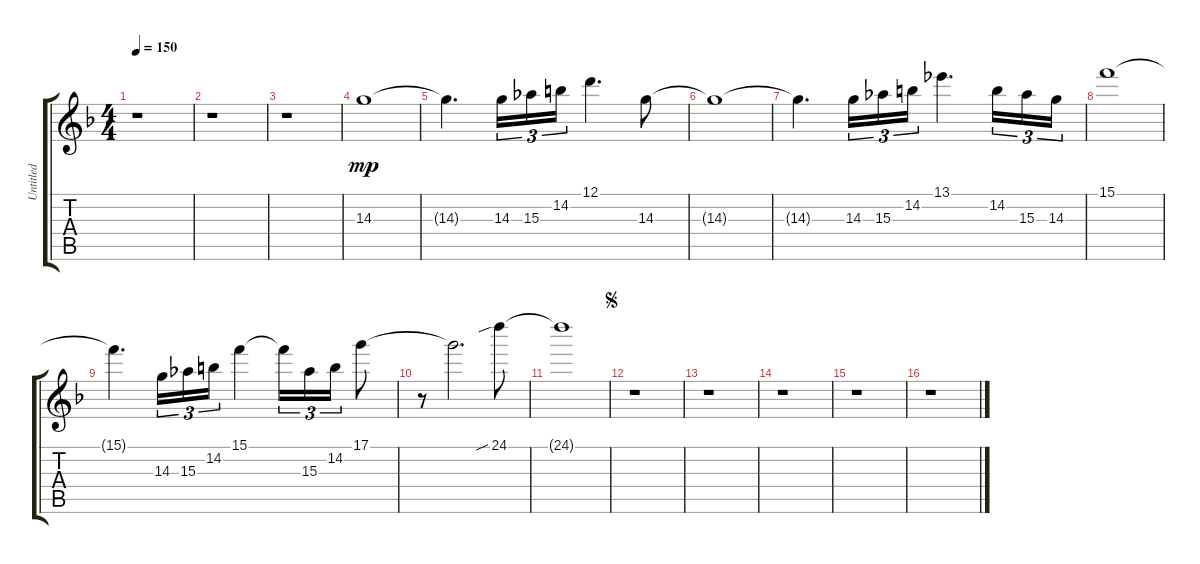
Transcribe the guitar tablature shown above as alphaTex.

\track ("Untitled" "Untitled") {instrument distortionguitar}
\staff {score tabs}
\tuning (D4 A3 F3 C3 G2 D2) {hide}
\ts (4 4)
\tempo 150
\clef g2
\ks f
r.1{dy mp} |
r.1 |
r.1 |
14.3.1 |
14.3{t}.4{d} 14.3.16{tu (3 2)} 15.3.16{tu (3 2)} 14.2.16{tu (3 2)} 12.1.4{d} 14.3.8 |
14.3{t}.1 |
14.3{t}.4{d} 14.3.16{tu (3 2)} 15.3.16{tu (3 2)} 14.2.16{tu (3 2)} 13.1.4{d} 14.2.16{tu (3 2)} 15.3.16{tu (3 2)} 14.3.16{tu (3 2)} |
15.1.1 |
15.1{t}.4{d} 14.3.16{tu (3 2)} 15.3.16{tu (3 2)} 14.2.16{tu (3 2)} 15.1.4 15.1{t}.16{tu (3 2)} 15.3.16{tu (3 2)} 14.2.16{tu (3 2)} 17.1.8 |
r.8 17.1{t}.2{d} 24.1{sib}.8 |
24.1{t}.1 |
\jump segno
r.1 |
r.1 |
r.1 |
r.1 |
r.1
